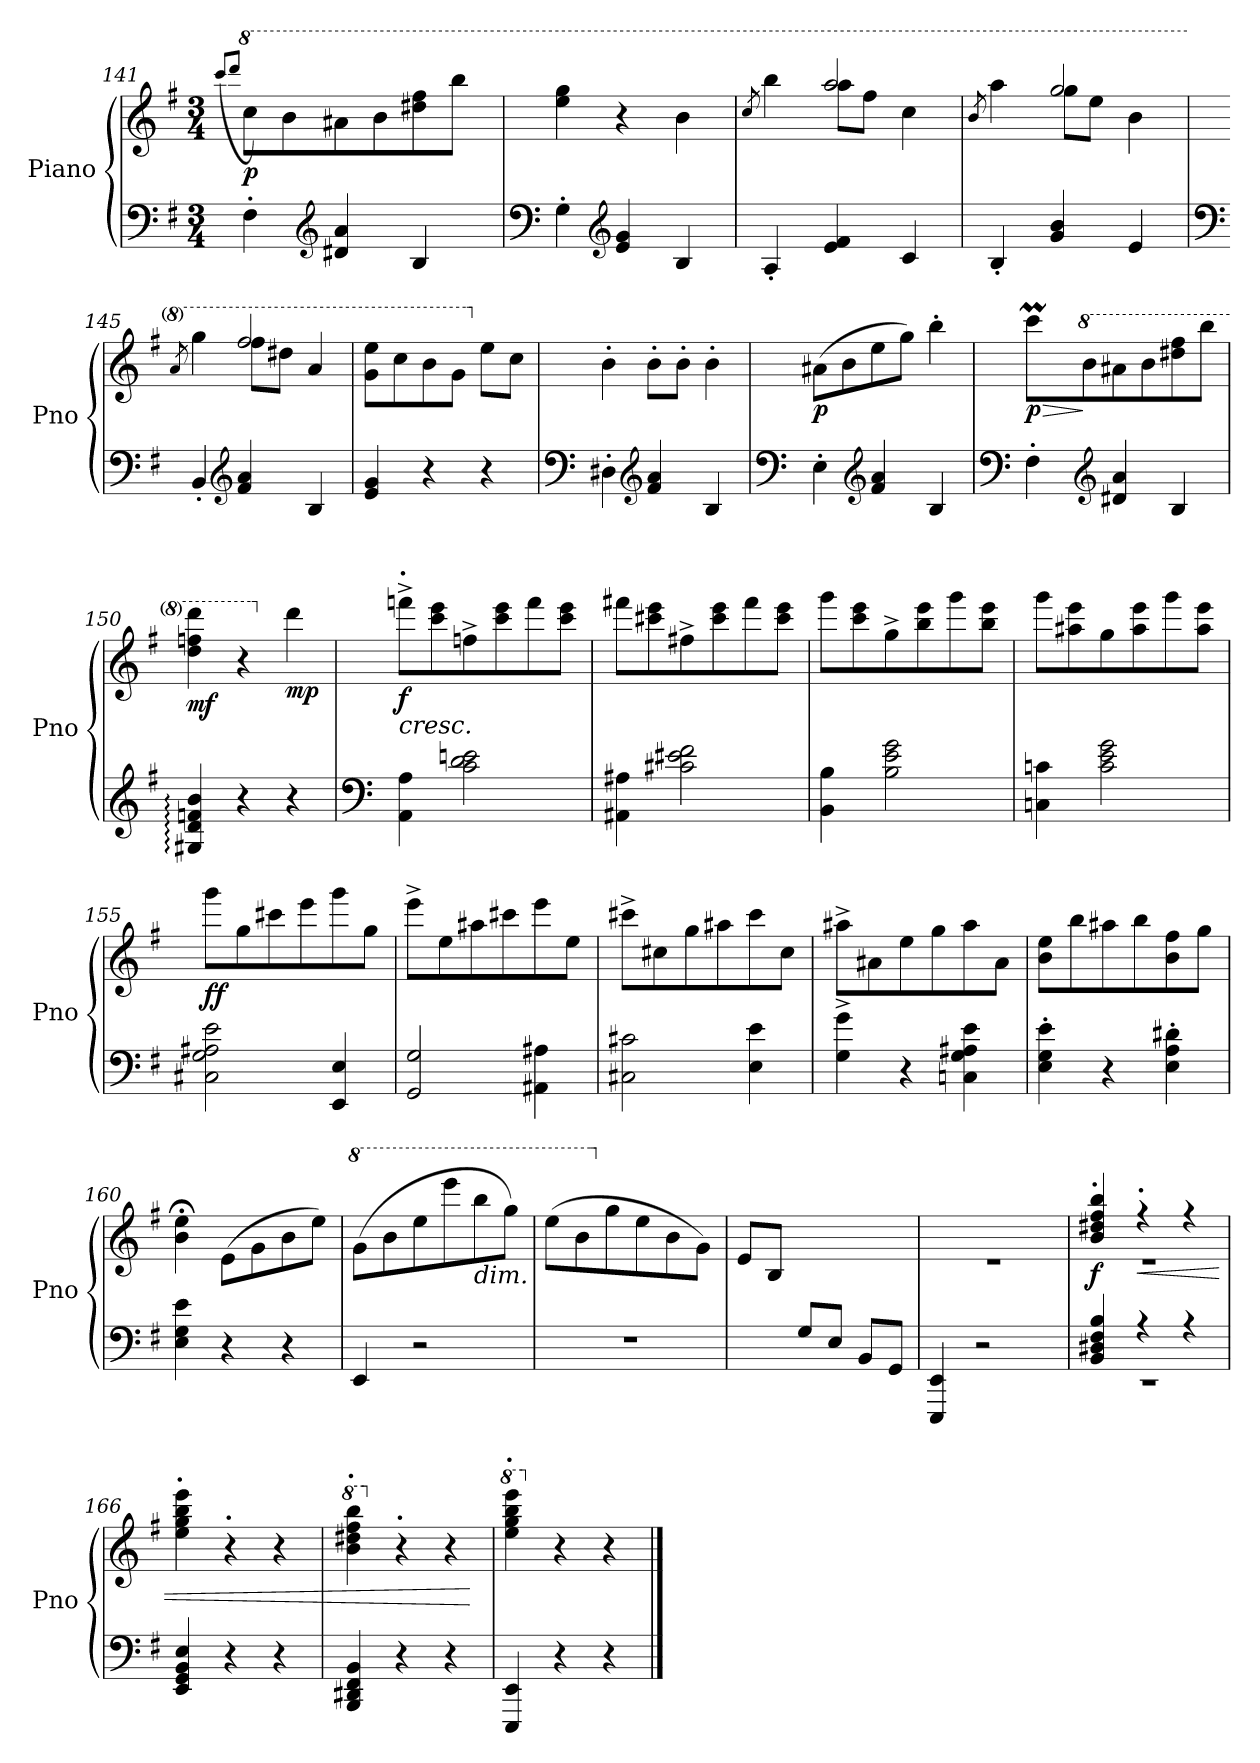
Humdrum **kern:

**kern	**kern	**dynam
*part1	*part1	*part1
*staff2	*staff1	*staff1/2
*I"Piano	*	*
*I'Pno	*	*
*clefF4	*clefG2	*
*k[f#]	*k[f#]	*
*M3/4	*M3/4	*
=141	=141	=141
*	*^	*
.	.	(<8qccc/L	.
.	.	8qddd/J	.
*	*v	*v	*
*	*8va	*
*	*^	*
!	!	!	!LO:DY:b
4F#'\	8ccc\L	8.ff#!yy)	p
.	8bb\	.	.
.	.	2ryy	.
*clefG2	*	*	*
4d#X/ 4a/	8aa#X\	.	.
.	8bb\	.	.
4B/	8ddd#X\ 8fff#\	.	.
.	8bbb\J	.	.
.	.	16ryy	.
*	*v	*v	*
=142	=142	=142
*clefF4	*	*
4G'\	4eee\ 4ggg\	.
*clefG2	*	*
4e/ 4g/	4r	.
4B/	4bb\	.
=143	=143	=143
.	8qccc/	.
*	*^	*
4A'/	4bbb\	4ryy	.
4e/ 4f#/	2aaa/	8aaa\L	.
.	.	8fff#\J	.
4c/	.	4ccc\	.
!!LO:LB:g=z	!!
=144	=144	=144	=144
.	8qbb/	.	.
4B'/	4aaa\	4ryy	.
4g/ 4b/	2ggg/	8ggg\L	.
.	.	8eee\J	.
4e/	.	4bb\	.
=145	=145	=145	=145
*clefF4	*	*	*
.	8qaa/	.	.
4BB'/	4ggg\	4ryy	.
*clefG2	*	*	*
4f#/ 4a/	2fff#/	8fff#\L	.
.	.	8ddd#X\J	.
4B/	.	4aa/	.
*	*v	*v	*
=146	=146	=146
*^	*	*
4e/ 4g/	4E!yy	8gg\ 8eee\L	.
.	.	8ccc\	.
4r	2ryy	8bb\	.
.	.	8gg\J	.
*	*	*X8va	*
4r	.	8ee\L	.
.	.	8cc\J	.
*v	*v	*	*
=147	=147	=147
*clefF4	*	*
4D#X'\	4b'\	.
*clefG2	*	*
4f#/ 4a/	8b'\L	.
.	8b'\J	.
4B/	4b'\	.
=148	=148	=148
*clefF4	*	*
!	!	!LO:DY:b
4E'\	(>8a#X\L	p
.	8b\	.
*clefG2	*	*
4f#/ 4a/	8ee\	.
.	8gg\J)	.
4B/	4bb'\	.
!!LO:PB:g=z
=149	=149	=149
*clefF4	*	*
!	!	!LO:HP:b
*	*^	*
!	!	!	!LO:DY:n=1:b
4F#'\	8cccM\L	24ryy	> p
.	.	24ccc!yy	.
.	.	24bb!yy	.
*	*8va	*	*
.	8bb\	2ryy	]
*clefG2	*	*	*
4d#X/ 4a/	8aa#X\	.	.
.	8bb\	.	.
4B/	8ddd#X\ 8fff#\	.	.
.	8bbb\J	8ryy	.
=150	=150	=150	=150
!	!	!	!LO:DY:b
*	*v	*v	*
4G#X/: 4d/: 4fn/: 4b/:	4ddd\ 4fffn\ 4dddd\	mf
4r	4r	.
*	*X8va	*
!	!	!LO:DY:b
4r	4ddd\	mp
=151	=151	=151
*clefF4	*	*
!	!LO:TX:a:B:t=.	!
!	!LO:TX:b:i:t=cresc.	!
!	!	!LO:DY:b
4AA\ 4A\	8fffn^\L	f
.	8ccc\ 8eee\	.
2c\ 2d\ 2en\	8ffn^\	.
.	8ccc\ 8eee\	.
.	8fff\	.
.	8ccc\ 8eee\J	.
=152	=152	=152
4AA#X\ 4A#X\	8fff#X\L	.
.	8ccc#X\ 8eee\	.
2c#X\ 2e#X\ 2f#\	8ff#X^\	.
.	8ccc#\ 8eee\	.
!	!	!LO:DY:b
.	8fff#\	other-dynamics
.	8ccc#\ 8eee\J	.
=153	=153	=153
!	!	!LO:DY:a=2
4BB\ 4B\	8ggg\L	other-dynamics
.	8ccc\ 8eee\	.
2B\ 2e\ 2g\	8gg^\	.
.	8bb\ 8eee\	.
.	8ggg\	.
.	8bb\ 8eee\J	.
!!LO:LB:g=z
=154	=154	=154
!	!	!LO:DY:a=2
4Cn\ 4cn\	8ggg\L	other-dynamics
.	8aa#X\ 8eee\	.
2c\ 2e\ 2g\	8gg\	.
.	8aa#\ 8eee\	.
.	8ggg\	.
.	8aa#\ 8eee\J	.
=155	=155	=155
!	!	!LO:DY:b
2C#X\ 2G\ 2A#X\ 2e\	8ggg\L	ff
.	8gg\	.
.	8ccc#X\	.
.	8eee\	.
4EE/ 4E/	8ggg\	.
.	8gg\J	.
=156	=156	=156
2GG/ 2G/	8eee^\L	.
.	8ee\	.
.	8aa#X\	.
.	8ccc#X\	.
4AA#X\ 4A#X\	8eee\	.
.	8ee\J	.
=157	=157	=157
2C#X\ 2c#X\	8ccc#X^\L	.
.	8cc#X\	.
.	8gg\	.
.	8aa#X\	.
4E\ 4e\	8ccc#\	.
.	8cc#\J	.
=158	=158	=158
4G\^ 4g\^	8aa#X^\L	.
.	8a#X\	.
4r	8ee\	.
.	8gg\	.
4Cn\ 4G\ 4A#X\ 4e\	8aa#\	.
.	8a#\J	.
!!LO:LB:g=z
=159	=159	=159
4E\' 4G\' 4e\'	8b\ 8ee\L	.
.	8bb\	.
4r	8aa#X\	.
.	8bb\	.
4E\' 4A\' 4d#X\'	8b\ 8ff#\	.
.	8gg\J	.
=160	=160	=160
4E\ 4G\ 4e\	4b\;< 4ee\;<	.
4r	(>8e\L	.
.	8g\	.
4r	8b\	.
.	8ee\J)	.
=161	=161	=161
*	*8va	*
4EE/	(>8gg\L	.
.	8bb\	.
!	!	!LO:DY:a=2
2r	8eee\	other-dynamics
.	8eeee\	.
!	!LO:TX:b:i:t=dim.	!
.	8bbb\	.
.	8ggg\J)	.
=162	=162	=162
2.r	(>8eee\L	.
.	8bb\	.
*	*X8va	*
.	8gg\	.
.	8ee\	.
.	8b\	.
.	8g\J)	.
=163	=163	=163
*^	*	*
4ryy	2.ryy	8e/L	.
.	.	8B/J	.
8G/L	.	2ryy	.
8E/J	.	.	.
8BB/L	.	.	.
8GG/J	.	.	.
*v	*v	*	*
!!LO:LB:g=z
=164	=164	=164
*	*^	*
!	!	!	!LO:DY:b
4EEE/ 4EE/	2.re	2ryy	other-dynamics
2r	.	.	.
.	.	4ccyy	.
=165	=165	=165	=165
*^	*	*	*
!	!	!LO:TX:a:B:t=.	!	!
!	!	!	!	!LO:DY:a=2
4BB/ 4D#X/ 4F#/ 4B/	2.r	4b/ 4dd#X/ 4ff#/ 4bb/	2.r	f
!	!	!LO:TX:a:B:t=.	!	!
!	!	!	!	!LO:HP:b
4r	.	4r	.	<
4r	.	4r	.	.
*v	*v	*	*	*
*	*v	*v	*
=166	=166	=166
!	!LO:TX:a:B:t=.	!
4EE/ 4GG/ 4BB/ 4E/	4ee\ 4gg\ 4bb\ 4eee\	.
!	!LO:TX:a:B:t=.	!
4r	4r	.
4r	4r	.
=167	=167	=167
*	*8va	*
!	!LO:TX:a:B:t=.	!
4BBB/ 4DD#X/ 4FF#/ 4BB/	4bb\ 4ddd#X\ 4fff#\ 4bbb\	.
*	*X8va	*
!	!LO:TX:a:B:t=.	!
4r	4r	.
4r	4r	.
.	.	[
=168	=168	=168
*	*8va	*
!	!LO:TX:a:B:t=.	!
4EEE/ 4EE/	4eee\ 4ggg\ 4bbb\ 4eeee\	.
*	*X8va	*
4r	4r	.
4r	4r	.
==	==	==
*-	*-	*-
